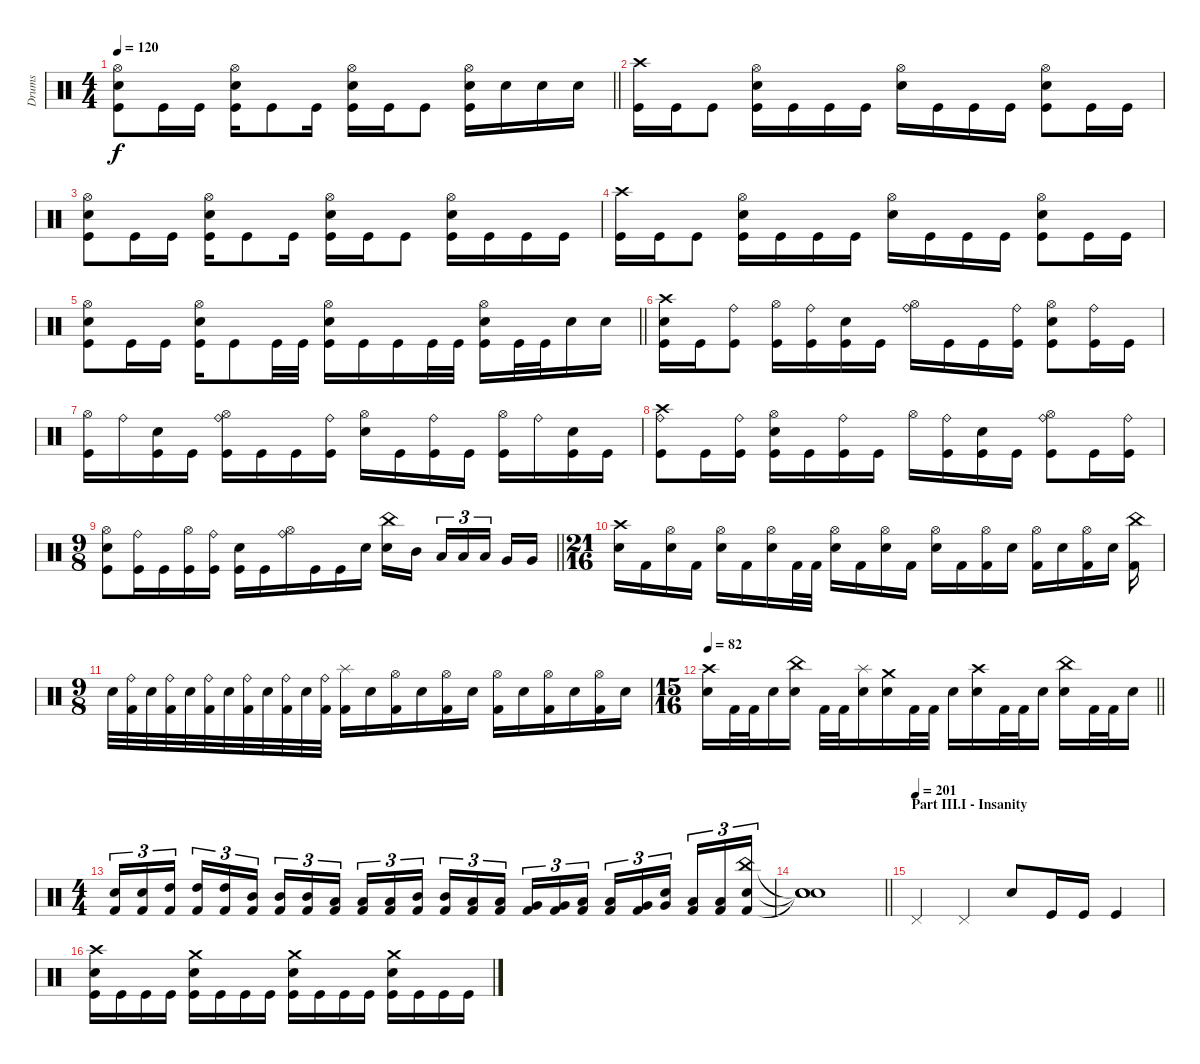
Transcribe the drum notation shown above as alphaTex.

\track ("Drums" "Drums") {instrument percussion}
\staff
\articulation defaults
\ts (4 4)
\tempo 120
\clef neutral
\barLineRight lightlight
\ks c
("Hi-Hat (open)" "Electric Snare (hit)" "Kick (hit)").8{dy f} "Kick (hit)".16 "Kick (hit)".16 ("Hi-Hat (open)" "Electric Snare (hit)" "Kick (hit)").16 "Kick (hit)".8 "Kick (hit)".16 ("Hi-Hat (open)" "Electric Snare (hit)" "Kick (hit)").16 "Kick (hit)".16 "Kick (hit)".8 ("Hi-Hat (open)" "Electric Snare (hit)" "Kick (hit)").16 "Electric Snare (hit)".16 "Electric Snare (hit)".16 "Electric Snare (hit)".16 |
("Crash high (hit)" "Kick (hit)").16 "Kick (hit)".16 "Kick (hit)".8 ("Hi-Hat (open)" "Electric Snare (hit)" "Kick (hit)").16 "Kick (hit)".16 "Kick (hit)".16 "Kick (hit)".16 ("Hi-Hat (open)" "Electric Snare (hit)").16 "Kick (hit)".16 "Kick (hit)".16 "Kick (hit)".16 ("Hi-Hat (open)" "Electric Snare (hit)" "Kick (hit)").8 "Kick (hit)".16 "Kick (hit)".16 |
("Hi-Hat (open)" "Electric Snare (hit)" "Kick (hit)").8 "Kick (hit)".16 "Kick (hit)".16 ("Hi-Hat (open)" "Electric Snare (hit)" "Kick (hit)").16 "Kick (hit)".8 "Kick (hit)".16 ("Hi-Hat (open)" "Electric Snare (hit)" "Kick (hit)").16 "Kick (hit)".16 "Kick (hit)".8 ("Hi-Hat (open)" "Electric Snare (hit)" "Kick (hit)").16 "Kick (hit)".16 "Kick (hit)".16 "Kick (hit)".16 |
("Crash high (hit)" "Kick (hit)").16 "Kick (hit)".16 "Kick (hit)".8 ("Hi-Hat (open)" "Electric Snare (hit)" "Kick (hit)").16 "Kick (hit)".16 "Kick (hit)".16 "Kick (hit)".16 ("Hi-Hat (open)" "Electric Snare (hit)").16 "Kick (hit)".16 "Kick (hit)".16 "Kick (hit)".16 ("Hi-Hat (open)" "Electric Snare (hit)" "Kick (hit)").8 "Kick (hit)".16 "Kick (hit)".16 |
\barLineRight lightlight
("Hi-Hat (open)" "Electric Snare (hit)" "Kick (hit)").8 "Kick (hit)".16 "Kick (hit)".16 ("Hi-Hat (open)" "Electric Snare (hit)" "Kick (hit)").16 "Kick (hit)".8 "Kick (hit)".32 "Kick (hit)".32 ("Hi-Hat (open)" "Electric Snare (hit)" "Kick (hit)").16 "Kick (hit)".16 "Kick (hit)".16 "Kick (hit)".32 "Kick (hit)".32 ("Hi-Hat (open)" "Electric Snare (hit)" "Kick (hit)").16 "Kick (hit)".32 "Kick (hit)".32 "Electric Snare (hit)".16 "Electric Snare (hit)".16 |
\section ("" "")
("Crash high (hit)" "Electric Snare (hit)" "Kick (hit)").16 "Kick (hit)".16 ("Ride (bell)" "Kick (hit)").8 ("Hi-Hat (open)" "Kick (hit)").16 ("Ride (bell)" "Kick (hit)").16 ("Electric Snare (hit)" "Kick (hit)").16 "Kick (hit)".16 ("Ride (bell)" "Hi-Hat (open)").16 "Kick (hit)".16 "Kick (hit)".16 ("Ride (bell)" "Kick (hit)").16 ("Hi-Hat (open)" "Electric Snare (hit)" "Kick (hit)").8 ("Ride (bell)" "Kick (hit)").16 "Kick (hit)".16 |
("Hi-Hat (open)" "Kick (hit)").16 "Ride (bell)".16 ("Electric Snare (hit)" "Kick (hit)").16 "Kick (hit)".16 ("Ride (bell)" "Hi-Hat (open)" "Kick (hit)").16 "Kick (hit)".16 "Kick (hit)".16 ("Ride (bell)" "Kick (hit)").16 ("Hi-Hat (open)" "Electric Snare (hit)").16 "Kick (hit)".16 ("Ride (bell)" "Kick (hit)").16 "Kick (hit)".16 ("Hi-Hat (open)" "Kick (hit)").16 "Ride (bell)".16 ("Electric Snare (hit)" "Kick (hit)").16 "Kick (hit)".16 |
("Crash high (hit)" "Ride (bell)" "Kick (hit)").8 "Kick (hit)".16 ("Ride (bell)" "Kick (hit)").16 ("Hi-Hat (open)" "Electric Snare (hit)" "Kick (hit)").16 "Kick (hit)".16 ("Ride (bell)" "Kick (hit)").16 "Kick (hit)".16 "Hi-Hat (open)".16 ("Ride (bell)" "Kick (hit)").16 ("Electric Snare (hit)" "Kick (hit)").16 "Kick (hit)".16 ("Ride (bell)" "Hi-Hat (open)" "Kick (hit)").8 "Kick (hit)".16 ("Ride (bell)" "Kick (hit)").16 |
\ts (9 8)
\barLineRight lightlight
("Hi-Hat (open)" "Electric Snare (hit)" "Kick (hit)").8 ("Ride (bell)" "Kick (hit)").16 "Kick (hit)".16 ("Hi-Hat (open)" "Kick (hit)").16 ("Ride (bell)" "Kick (hit)").16 ("Electric Snare (hit)" "Kick (hit)").16 "Kick (hit)".16 ("Ride (bell)" "Hi-Hat (open)").16 "Kick (hit)".16 "Kick (hit)".16 "Electric Snare (hit)".16 ("China (hit)" "Electric Snare (hit)").16 "Mid Tom (hit)".16{beam splitsecondary} "Low Tom (hit)".16{tu (3 2)} "Low Tom (hit)".16{tu (3 2)} "Low Tom (hit)".16{tu (3 2) beam splitsecondary} "Very Low Tom (hit)".16 "Very Low Tom (hit)".16 |
\ts (21 16)
("Crash high (hit)" "Electric Snare (hit)").16 "Kick (hit) 2".16 ("Hi-Hat (open)" "Electric Snare (hit)").16 "Kick (hit) 2".16 ("Hi-Hat (open)" "Electric Snare (hit)").16 "Kick (hit) 2".16 ("Hi-Hat (open)" "Electric Snare (hit)").16 "Kick (hit) 2".32 "Kick (hit) 2".32 ("Hi-Hat (open)" "Electric Snare (hit)").16 "Kick (hit) 2".16 ("Hi-Hat (open)" "Electric Snare (hit)").16 "Kick (hit) 2".16 ("Hi-Hat (open)" "Electric Snare (hit)").16 "Kick (hit) 2".16 ("Hi-Hat (open)" "Kick (hit) 2").16 "Electric Snare (hit)".16 ("Hi-Hat (open)" "Kick (hit) 2").16 "Electric Snare (hit)".16 ("Hi-Hat (open)" "Kick (hit) 2").16 "Electric Snare (hit)".16 ("China (hit)" "Kick (hit) 2").16 |
\ts (9 8)
"Electric Snare (hit)".32 ("Ride (bell)" "Kick (hit) 2").32 "Electric Snare (hit)".32 ("Ride (bell)" "Kick (hit) 2").32 "Electric Snare (hit)".32 ("Ride (bell)" "Kick (hit) 2").32 "Electric Snare (hit)".32 ("Ride (bell)" "Kick (hit) 2").32 "Electric Snare (hit)".32 ("Ride (bell)" "Kick (hit) 2").32 "Electric Snare (hit)".32 ("Ride (bell)" "Kick (hit) 2").32 ("Splash (hit)" "Kick (hit) 2").16 "Electric Snare (hit)".16 ("Hi-Hat (open)" "Kick (hit) 2").16 "Electric Snare (hit)".16 ("Hi-Hat (open)" "Kick (hit) 2").16 "Electric Snare (hit)".16 ("Hi-Hat (open)" "Kick (hit) 2").16 "Electric Snare (hit)".16 ("Hi-Hat (open)" "Kick (hit) 2").16 "Electric Snare (hit)".16 ("Hi-Hat (open)" "Kick (hit) 2").16 "Electric Snare (hit)".16 |
\ts (15 16)
\tempo 82
\barLineRight lightlight
("Crash high (hit)" "Electric Snare (hit)").16 "Kick (hit) 2".32 "Kick (hit) 2".32 "Electric Snare (hit)".16 ("China (hit)" "Electric Snare (hit)").16 "Kick (hit) 2".32 "Kick (hit) 2".32 ("Splash (hit)" "Electric Snare (hit)").16 ("Crash medium (hit)" "Electric Snare (hit)").16 "Kick (hit) 2".32 "Kick (hit) 2".32 "Electric Snare (hit)".16 ("Crash high (hit)" "Electric Snare (hit)").16 "Kick (hit) 2".32 "Kick (hit) 2".32 "Electric Snare (hit)".16 ("China (hit)" "Electric Snare (hit)").16 "Kick (hit) 2".32 "Kick (hit) 2".32 "Electric Snare (hit)".16 |
\ts (4 4)
("Electric Snare (hit)" "Kick (hit) 2").16{tu (3 2)} ("Electric Snare (hit)" "Kick (hit) 2").16{tu (3 2)} ("High Tom (hit)" "Kick (hit) 2").16{tu (3 2) beam splitsecondary} ("High Tom (hit)" "Kick (hit) 2").16{tu (3 2)} ("High Tom (hit)" "Kick (hit) 2").16{tu (3 2)} ("Mid Tom (hit)" "Kick (hit) 2").16{tu (3 2)} ("Mid Tom (hit)" "Kick (hit) 2").16{tu (3 2)} ("Mid Tom (hit)" "Kick (hit) 2").16{tu (3 2)} ("Low Tom (hit)" "Kick (hit) 2").16{tu (3 2) beam splitsecondary} ("Low Tom (hit)" "Kick (hit) 2").16{tu (3 2)} ("Low Tom (hit)" "Kick (hit) 2").16{tu (3 2)} ("Mid Tom (hit)" "Kick (hit) 2").16{tu (3 2)} ("Mid Tom (hit)" "Kick (hit) 2").16{tu (3 2)} ("Low Tom (hit)" "Kick (hit) 2").16{tu (3 2)} ("Low Tom (hit)" "Kick (hit) 2").16{tu (3 2) beam splitsecondary} ("Very Low Tom (hit)" "Kick (hit) 2").16{tu (3 2)} ("Very Low Tom (hit)" "Kick (hit) 2").16{tu (3 2)} ("Low Tom (hit)" "Kick (hit) 2").16{tu (3 2)} ("Low Tom (hit)" "Kick (hit) 2").16{tu (3 2)} ("Very Low Tom (hit)" "Kick (hit) 2").16{tu (3 2)} ("Very Low Tom (hit)" "Snare (hit)").16{tu (3 2) beam splitsecondary} ("Low Floor Tom (hit)" "Kick (hit) 2").16{tu (3 2)} ("Low Floor Tom (hit)" "Kick (hit) 2").16{tu (3 2)} ("China (hit)" "Electric Snare (hit)" "Kick (hit) 2").16{tu (3 2)} |
\barLineRight lightlight
("Snare (hit)"{t} "Snare (hit)"{t} "Snare (hit)"{t}).1 |
\section ("" "Part III.I - Insanity")
\tempo (201)
"Pedal Hi-Hat (hit)".4{volume 15} "Pedal Hi-Hat (hit)".4 "Electric Snare (hit)".8 "Kick (hit)".16 "Kick (hit)".16 "Kick (hit)".4 |
("Crash high (hit)" "Electric Snare (hit)" "Kick (hit)").16 "Kick (hit)".16 "Kick (hit)".16 "Kick (hit)".16 ("Crash medium (hit)" "Electric Snare (hit)" "Kick (hit)").16 "Kick (hit)".16 "Kick (hit)".16 "Kick (hit)".16 ("Crash medium (hit)" "Electric Snare (hit)" "Kick (hit)").16 "Kick (hit)".16 "Kick (hit)".16 "Kick (hit)".16 ("Crash medium (hit)" "Electric Snare (hit)" "Kick (hit)").16 "Kick (hit)".16 "Kick (hit)".16 "Kick (hit)".16
